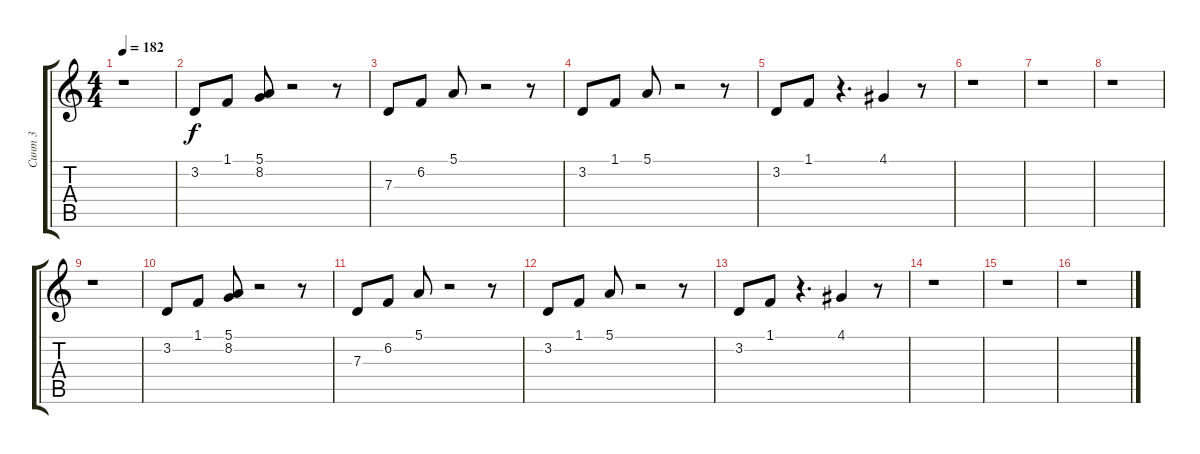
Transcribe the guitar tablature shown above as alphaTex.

\track ("Синт 3" "Синт 3") {instrument xylophone}
\staff {score tabs}
\tuning (E4 B3 G3 D3 A2 E2) {hide}
\ts (4 4)
\tempo 182
\clef g2
\ks c
r.1{dy f} |
3.2.8 1.1.8 (5.1 8.2).8 r.2 r.8 |
7.3.8 6.2.8 5.1.8 r.2 r.8 |
3.2.8 1.1.8 5.1.8 r.2 r.8 |
3.2.8 1.1.8 r.4{d} 4.1.4 r.8 |
r.1 |
r.1 |
r.1 |
r.1 |
3.2.8 1.1.8 (5.1 8.2).8 r.2 r.8 |
7.3.8 6.2.8 5.1.8 r.2 r.8 |
3.2.8 1.1.8 5.1.8 r.2 r.8 |
3.2.8 1.1.8 r.4{d} 4.1.4 r.8 |
r.1 |
r.1 |
r.1
